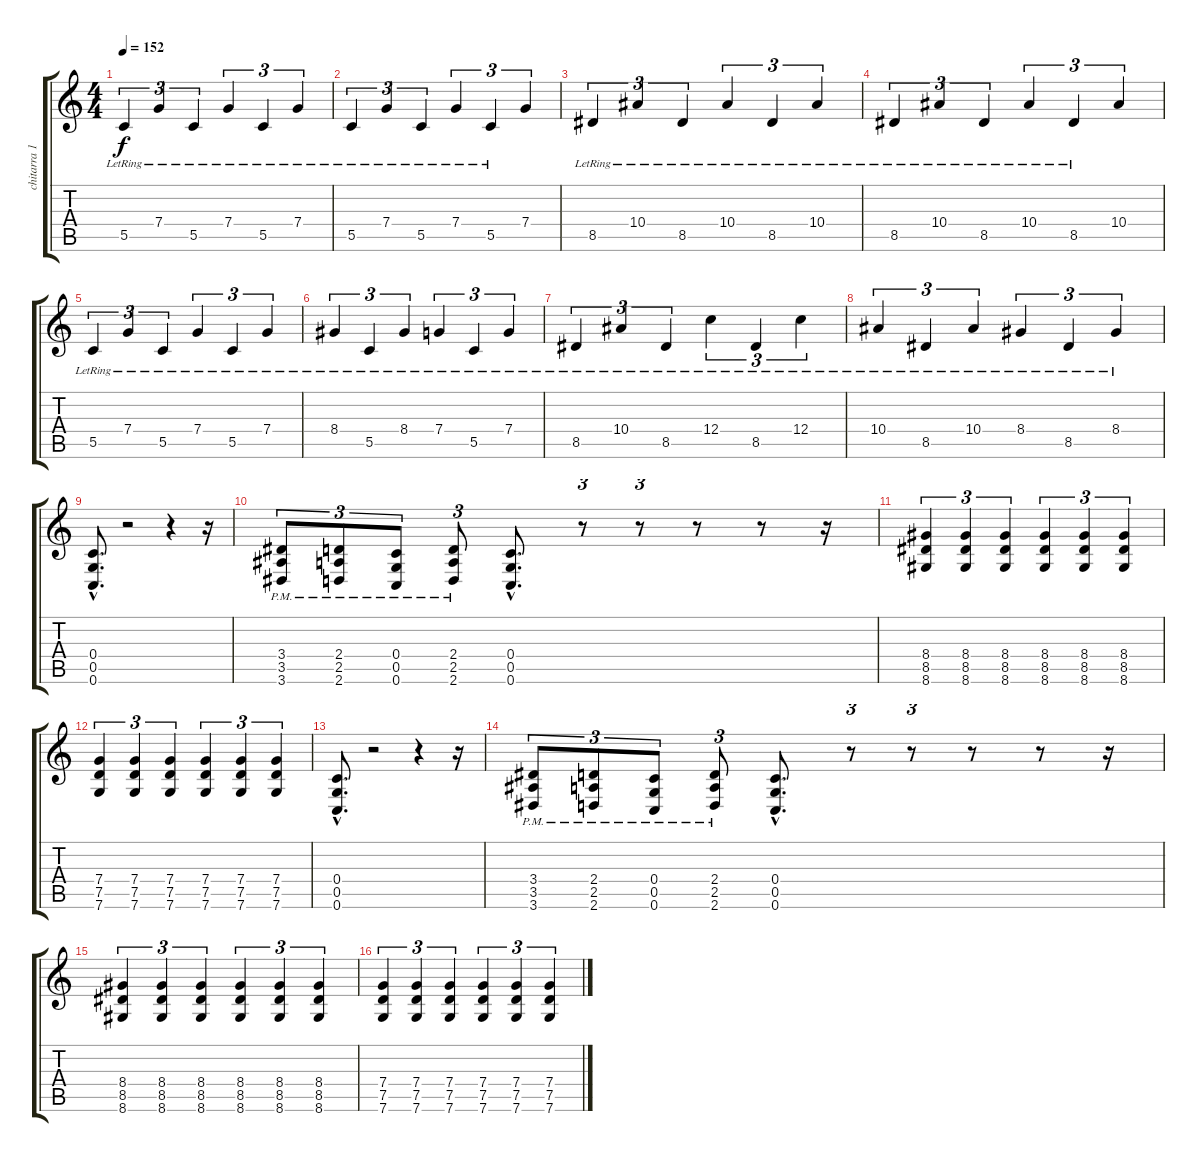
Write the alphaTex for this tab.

\track ("chitarra 1" "chitarra 1") {instrument electricguitarmuted}
\staff {score tabs}
\tuning (D4 A3 F3 C3 G2 C2) {hide}
\ts (4 4)
\tempo 152
\clef g2
\ks c
5.5{lr}.4{tu (3 2) dy f} 7.4{lr}.4{tu (3 2)} 5.5{lr}.4{tu (3 2)} 7.4{lr}.4{tu (3 2)} 5.5{lr}.4{tu (3 2)} 7.4{lr}.4{tu (3 2)} |
5.5{lr}.4{tu (3 2)} 7.4{lr}.4{tu (3 2)} 5.5{lr}.4{tu (3 2)} 7.4{lr}.4{tu (3 2)} 5.5{lr}.4{tu (3 2)} 7.4.4{tu (3 2)} |
8.5{lr}.4{tu (3 2)} 10.4{lr}.4{tu (3 2)} 8.5{lr}.4{tu (3 2)} 10.4{lr}.4{tu (3 2)} 8.5{lr}.4{tu (3 2)} 10.4{lr}.4{tu (3 2)} |
8.5{lr}.4{tu (3 2)} 10.4{lr}.4{tu (3 2)} 8.5{lr}.4{tu (3 2)} 10.4{lr}.4{tu (3 2)} 8.5{lr}.4{tu (3 2)} 10.4.4{tu (3 2)} |
5.5{lr}.4{tu (3 2)} 7.4{lr}.4{tu (3 2)} 5.5{lr}.4{tu (3 2)} 7.4{lr}.4{tu (3 2)} 5.5{lr}.4{tu (3 2)} 7.4{lr}.4{tu (3 2)} |
8.4{lr}.4{tu (3 2)} 5.5{lr}.4{tu (3 2)} 8.4{lr}.4{tu (3 2)} 7.4{lr}.4{tu (3 2)} 5.5{lr}.4{tu (3 2)} 7.4{lr}.4{tu (3 2)} |
8.5{lr}.4{tu (3 2)} 10.4{lr}.4{tu (3 2)} 8.5{lr}.4{tu (3 2)} 12.4{lr}.4{tu (3 2)} 8.5{lr}.4{tu (3 2)} 12.4{lr}.4{tu (3 2)} |
10.4{lr}.4{tu (3 2)} 8.5{lr}.4{tu (3 2)} 10.4{lr}.4{tu (3 2)} 8.4{lr}.4{tu (3 2)} 8.5{lr}.4{tu (3 2)} 8.4{lr}.4{tu (3 2)} |
(0.4{hac} 0.5{hac} 0.6{hac}).8{d instrument distortionguitar} r.2 r.4 r.16 |
(3.4{pm} 3.5{pm} 3.6{pm}).8{tu (3 2)} (2.4 2.5{pm} 2.6{pm}).8{tu (3 2)} (0.4{pm} 0.5{pm} 0.6{pm}).8{tu (3 2)} (2.4{pm} 2.5{pm} 2.6{pm}).8{tu (3 2)} (0.4{hac} 0.5 0.6{hac}).8{d} r.8{tu (3 2)} r.8{tu (3 2)} r.8 r.8 r.16 |
(8.4 8.5 8.6).4{tu (3 2)} (8.4 8.5 8.6).4{tu (3 2)} (8.4 8.5 8.6).4{tu (3 2)} (8.4 8.5 8.6).4{tu (3 2)} (8.4 8.5 8.6).4{tu (3 2)} (8.4 8.5 8.6).4{tu (3 2)} |
(7.4 7.5 7.6).4{tu (3 2)} (7.4 7.5 7.6).4{tu (3 2)} (7.4 7.5 7.6).4{tu (3 2)} (7.4 7.5 7.6).4{tu (3 2)} (7.4 7.5 7.6).4{tu (3 2)} (7.4 7.5 7.6).4{tu (3 2)} |
(0.4{hac} 0.5{hac} 0.6{hac}).8{d} r.2 r.4 r.16 |
(3.4{pm} 3.5{pm} 3.6{pm}).8{tu (3 2)} (2.4 2.5{pm} 2.6{pm}).8{tu (3 2)} (0.4{pm} 0.5{pm} 0.6{pm}).8{tu (3 2)} (2.4{pm} 2.5{pm} 2.6{pm}).8{tu (3 2)} (0.4{hac} 0.5 0.6{hac}).8{d} r.8{tu (3 2)} r.8{tu (3 2)} r.8 r.8 r.16 |
(8.4 8.5 8.6).4{tu (3 2)} (8.4 8.5 8.6).4{tu (3 2)} (8.4 8.5 8.6).4{tu (3 2)} (8.4 8.5 8.6).4{tu (3 2)} (8.4 8.5 8.6).4{tu (3 2)} (8.4 8.5 8.6).4{tu (3 2)} |
(7.4 7.5 7.6).4{tu (3 2)} (7.4 7.5 7.6).4{tu (3 2)} (7.4 7.5 7.6).4{tu (3 2)} (7.4 7.5 7.6).4{tu (3 2)} (7.4 7.5 7.6).4{tu (3 2)} (7.4 7.5 7.6).4{tu (3 2)}
